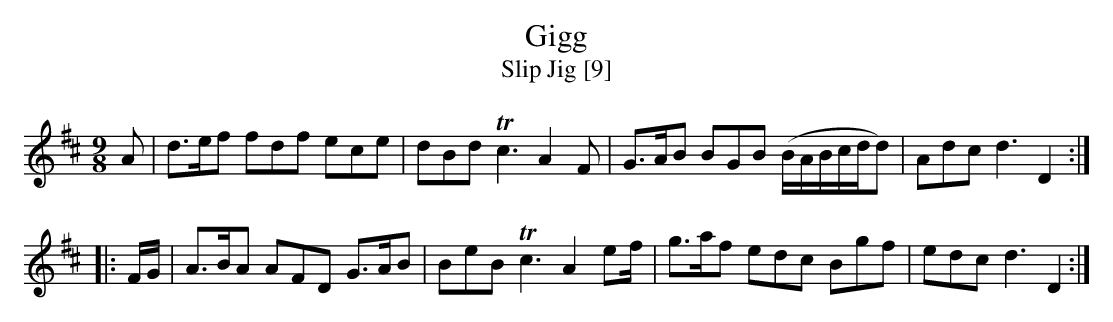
X:1
T:Gigg
T:Slip Jig [9]
M:9/8
L:1/8
K:D
A|d>ef fdf ece|dBd Tc3 A2F|G>AB BGB (B/A/B/c/d/d)|Adc d3 D2:|
|:F/G/|A>BA AFD G>AB |BeB Tc3 A2ef/|g>af edc Bgf|edc d3 D2:|]
